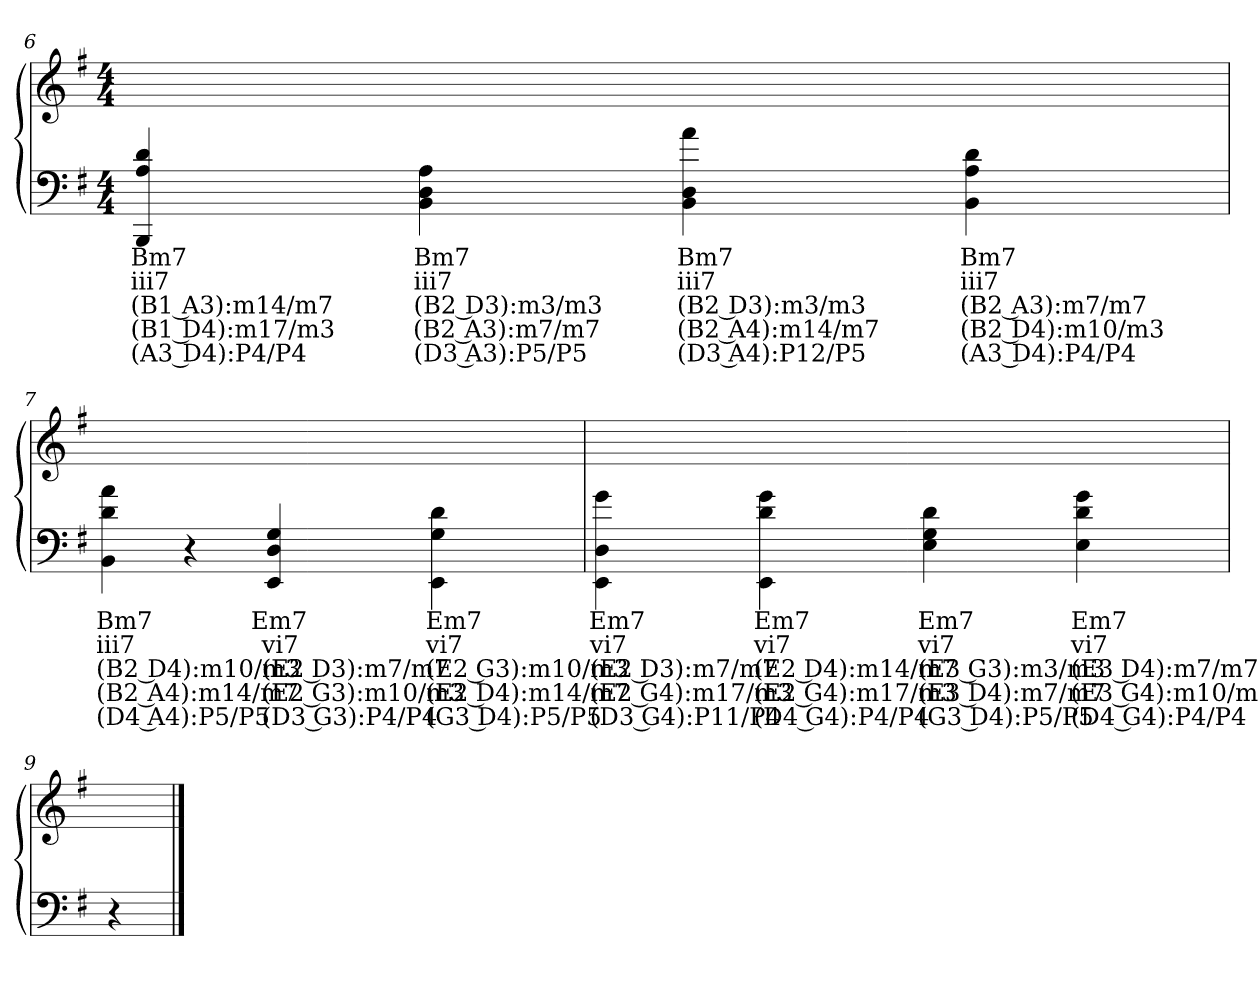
**kern	**text	**text	**text	**text	**text	**kern
*part2	*part2	*part2	*part2	*part2	*part2	*part1
*staff2	*staff2	*staff2	*staff2	*staff2	*staff2	*staff1
*clefF4	*	*	*	*	*	*clefG2
*k[f#]	*	*	*	*	*	*k[f#]
*G:	*	*	*	*	*	*G:
*M4/4	*	*	*	*	*	*M4/4
=6	=6	=6	=6	=6	=6	=6
4BBB 4A 4d	Bm7	iii7	(B1 A3):m14/m7	(B1 D4):m17/m3	(A3 D4):P4/P4	1ryy
4BB 4D 4A	Bm7	iii7	(B2 D3):m3/m3	(B2 A3):m7/m7	(D3 A3):P5/P5	.
4BB 4D 4a	Bm7	iii7	(B2 D3):m3/m3	(B2 A4):m14/m7	(D3 A4):P12/P5	.
4BB 4A 4d	Bm7	iii7	(B2 A3):m7/m7	(B2 D4):m10/m3	(A3 D4):P4/P4	.
=7	=7	=7	=7	=7	=7	=7
4BB 4d 4a	Bm7	iii7	(B2 D4):m10/m3	(B2 A4):m14/m7	(D4 A4):P5/P5	1ryy
4r	.	.	.	.	.	.
4EE 4D 4G	Em7	vi7	(E2 D3):m7/m7	(E2 G3):m10/m3	(D3 G3):P4/P4	.
4EE 4G 4d	Em7	vi7	(E2 G3):m10/m3	(E2 D4):m14/m7	(G3 D4):P5/P5	.
=8	=8	=8	=8	=8	=8	=8
4EE 4D 4g	Em7	vi7	(E2 D3):m7/m7	(E2 G4):m17/m3	(D3 G4):P11/P4	1ryy
4EE 4d 4g	Em7	vi7	(E2 D4):m14/m7	(E2 G4):m17/m3	(D4 G4):P4/P4	.
4E 4G 4d	Em7	vi7	(E3 G3):m3/m3	(E3 D4):m7/m7	(G3 D4):P5/P5	.
4E 4d 4g	Em7	vi7	(E3 D4):m7/m7	(E3 G4):m10/m3	(D4 G4):P4/P4	.
=9	=9	=9	=9	=9	=9	=9
4r	.	.	.	.	.	4ryy
==	==	==	==	==	==	==
*-	*-	*-	*-	*-	*-	*-
